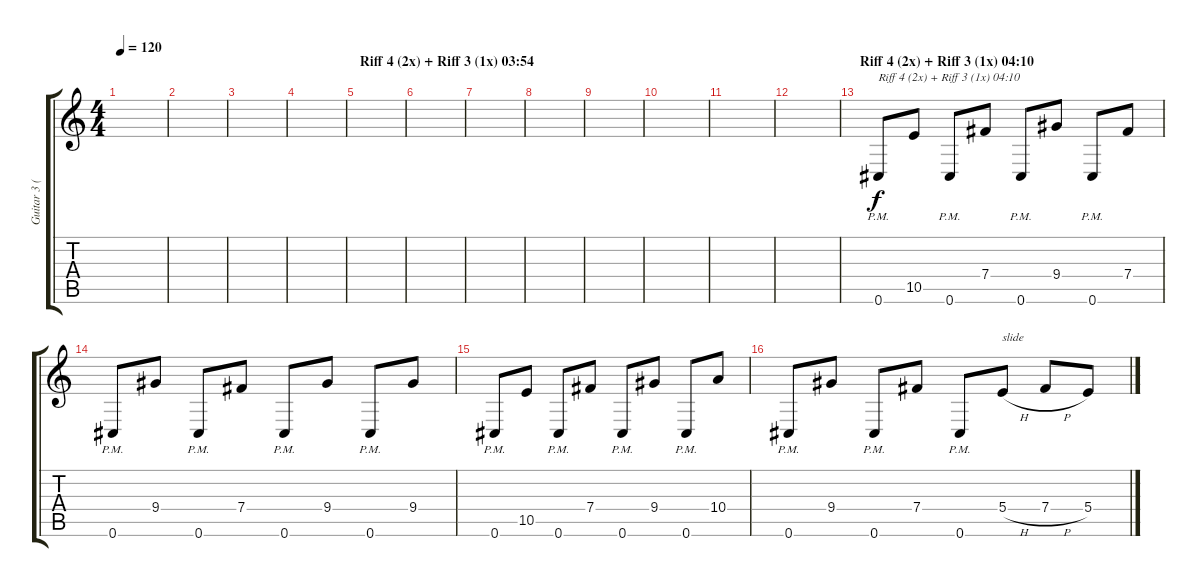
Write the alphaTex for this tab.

\track ("Guitar 3 (doubles/harmony Guitar 2) C#" "Guitar 3 (") {instrument distortionguitar}
\staff {score tabs}
\tuning (Db4 Ab3 E3 B2 Gb2 Db2) {hide}
\ts (4 4)
\tempo 120
\clef g2
\ks c
|
|
|
|
\section ("" "Riff 4 (2x) + Riff 3 (1x) 03:54")
|
|
|
|
|
|
|
|
\section ("" "Riff 4 (2x) + Riff 3 (1x) 04:10")
0.6{pm}.8{txt "Riff 4 (2x) + Riff 3 (1x) 04:10"} 10.5.8 0.6{pm}.8 7.4.8 0.6{pm}.8 9.4.8 0.6{pm}.8 7.4.8 |
0.6{pm}.8 9.4.8 0.6{pm}.8 7.4.8 0.6{pm}.8 9.4.8 0.6{pm}.8 9.4.8 |
0.6{pm}.8 10.5.8 0.6{pm}.8 7.4.8 0.6{pm}.8 9.4.8 0.6{pm}.8 10.4.8 |
0.6{pm}.8 9.4.8 0.6{pm}.8 7.4.8 0.6{pm}.8 5.4{h}.8{txt "slide"} 7.4{h}.8 5.4.8
